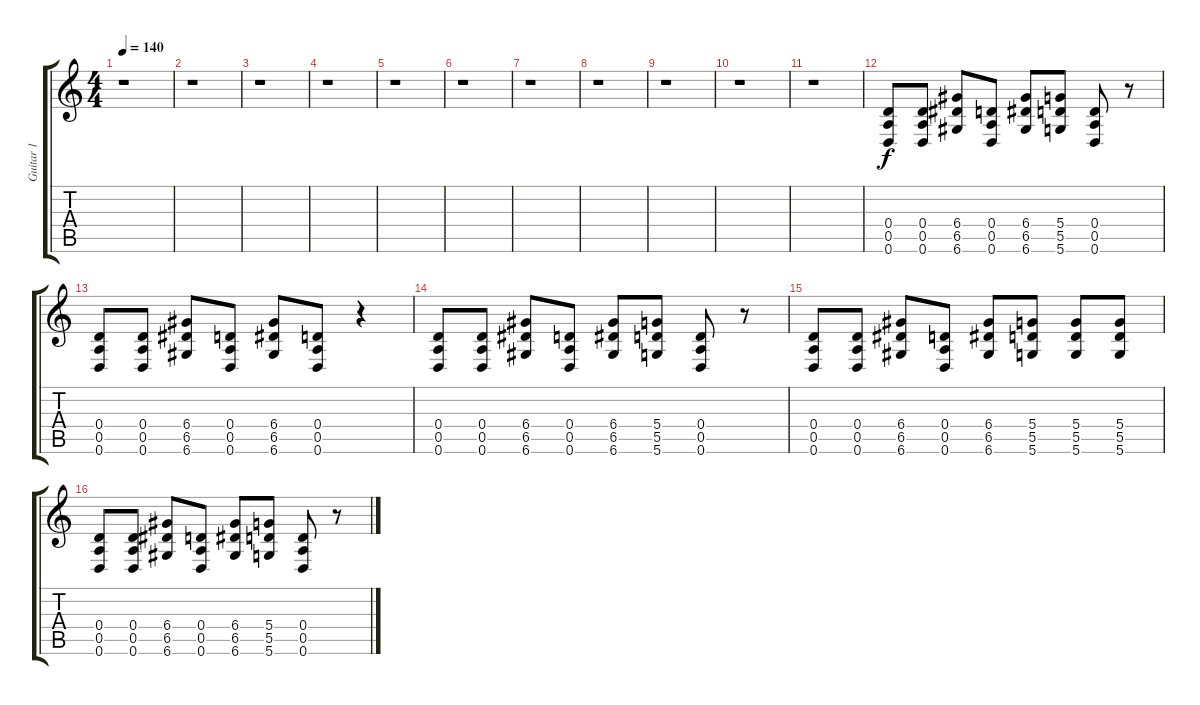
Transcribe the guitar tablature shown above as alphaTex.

\track ("Guitar 1" "Guitar 1") {instrument distortionguitar}
\staff {score tabs}
\tuning (E4 B3 G3 D3 A2 D2) {hide}
\ts (4 4)
\tempo 140
\clef g2
\ks c
r.1{dy f instrument distortionguitar} |
r.1 |
r.1 |
r.1 |
r.1 |
r.1 |
r.1 |
r.1 |
r.1 |
r.1 |
r.1 |
(0.4 0.5 0.6).8 (0.4 0.5 0.6).8 (6.4 6.5 6.6).8 (0.4 0.5 0.6).8 (6.4 6.5 6.6).8 (5.4 5.5 5.6).8 (0.4 0.5 0.6).8 r.8 |
(0.4 0.5 0.6).8 (0.4 0.5 0.6).8 (6.4 6.5 6.6).8 (0.4 0.5 0.6).8 (6.4 6.5 6.6).8 (0.4 0.5 0.6).8 r.4 |
(0.4 0.5 0.6).8 (0.4 0.5 0.6).8 (6.4 6.5 6.6).8 (0.4 0.5 0.6).8 (6.4 6.5 6.6).8 (5.4 5.5 5.6).8 (0.4 0.5 0.6).8 r.8 |
(0.4 0.5 0.6).8 (0.4 0.5 0.6).8 (6.4 6.5 6.6).8 (0.4 0.5 0.6).8 (6.4 6.5 6.6).8 (5.4 5.5 5.6).8 (5.4 5.5 5.6).8 (5.4 5.5 5.6).8 |
(0.4 0.5 0.6).8 (0.4 0.5 0.6).8 (6.4 6.5 6.6).8 (0.4 0.5 0.6).8 (6.4 6.5 6.6).8 (5.4 5.5 5.6).8 (0.4 0.5 0.6).8 r.8
